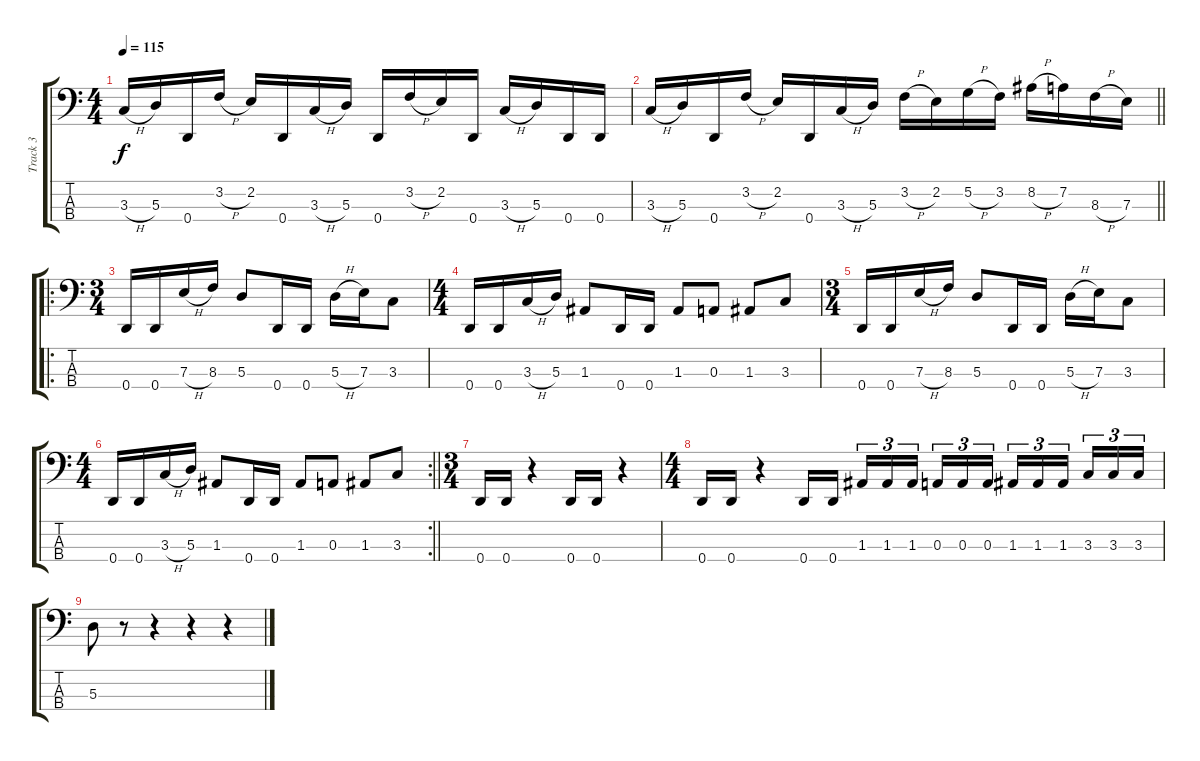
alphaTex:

\track ("Track 3" "Track 3") {instrument electricbasspick}
\staff {score tabs}
\tuning (G2 D2 A1 D1) {hide}
\ts (4 4)
\tempo 115
\clef f4
\ks c
3.3{h}.16{dy f} 5.3.16 0.4.16 3.2{h}.16 2.2.16 0.4.16 3.3{h}.16 5.3.16 0.4.16 3.2{h}.16 2.2.16 0.4.16 3.3{h}.16 5.3.16 0.4.16 0.4.16 |
\barLineRight lightlight
3.3{h}.16 5.3.16 0.4.16 3.2{h}.16 2.2.16 0.4.16 3.3{h}.16 5.3.16 3.2{h}.16 2.2.16 5.2{h}.16 3.2.16 8.2{h}.16 7.2.16 8.3{h}.16 7.3.16 |
\ro
\ts (3 4)
\section ("" "")
0.4.16 0.4.16 7.3{h}.16 8.3.16 5.3.8 0.4.16 0.4.16 5.3{h}.16 7.3.16 3.3.8 |
\ts (4 4)
0.4.16 0.4.16 3.3{h}.16 5.3.16 1.3.8 0.4.16 0.4.16 1.3.8 0.3.8 1.3.8 3.3.8 |
\ts (3 4)
0.4.16 0.4.16 7.3{h}.16 8.3.16 5.3.8 0.4.16 0.4.16 5.3{h}.16 7.3.16 3.3.8 |
\rc 2
\ts (4 4)
\barLineRight lightlight
0.4.16 0.4.16 3.3{h}.16 5.3.16 1.3.8 0.4.16 0.4.16 1.3.8 0.3.8 1.3.8 3.3.8 |
\ts (3 4)
\section ("" "")
0.4.16 0.4.16 r.4 0.4.16 0.4.16 r.4 |
\ts (4 4)
0.4.16 0.4.16 r.4 0.4.16 0.4.16 1.3.16{tu (3 2)} 1.3.16{tu (3 2)} 1.3.16{tu (3 2) beam splitsecondary} 0.3.16{tu (3 2)} 0.3.16{tu (3 2)} 0.3.16{tu (3 2)} 1.3.16{tu (3 2)} 1.3.16{tu (3 2)} 1.3.16{tu (3 2) beam splitsecondary} 3.3.16{tu (3 2)} 3.3.16{tu (3 2)} 3.3.16{tu (3 2)} |
5.3.8 r.8 r.4 r.4 r.4
